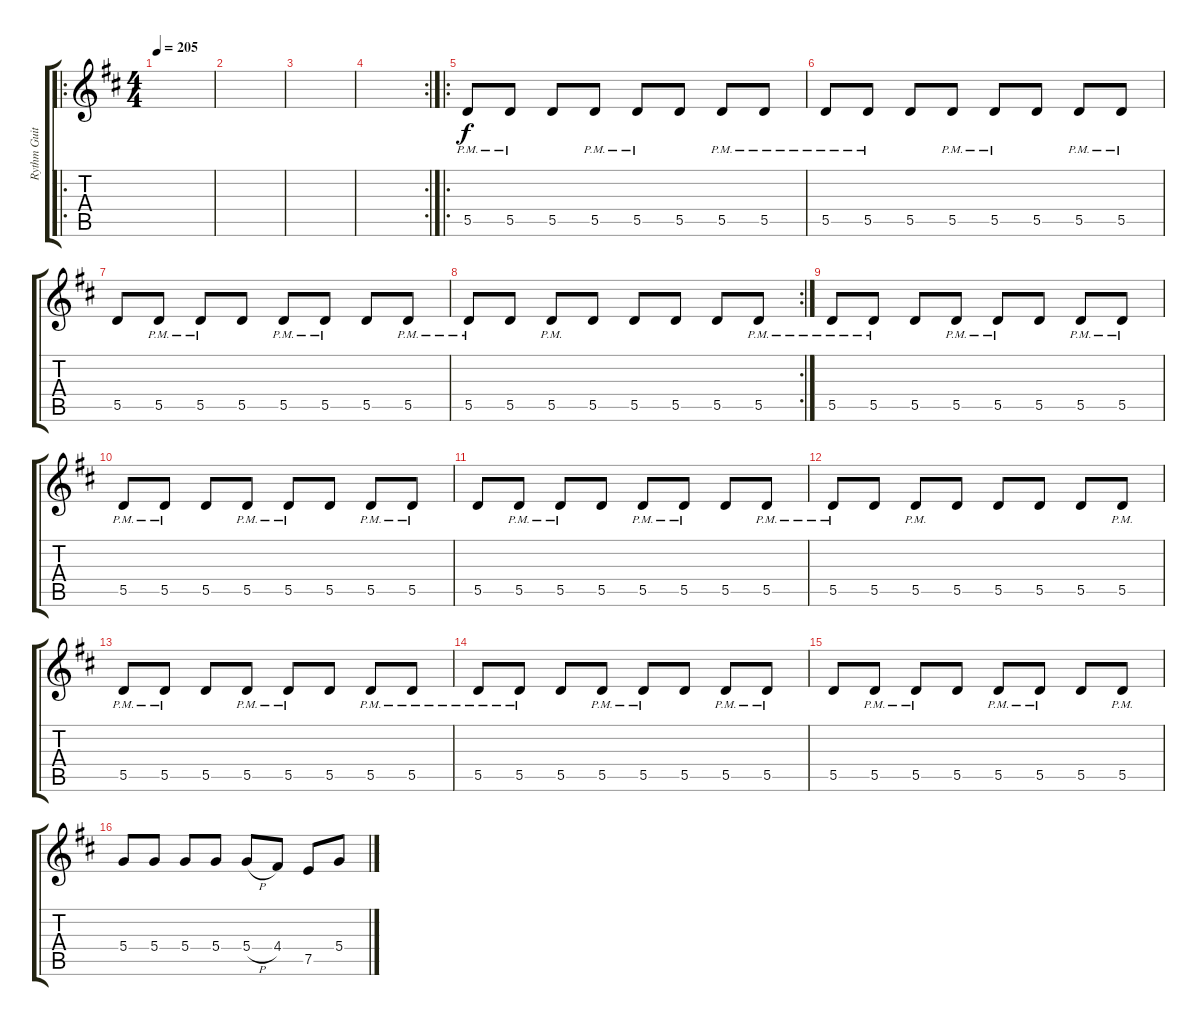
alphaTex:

\track ("Rythm Guitar" "Rythm Guit") {instrument distortionguitar}
\staff {score tabs}
\tuning (E4 B3 G3 D3 A2 E2) {hide}
\ro
\ts (4 4)
\tempo 205
\clef g2
\ks d
|
|
|
\rc 2
|
\ro
5.5{pm}.8 5.5{pm}.8 5.5.8 5.5{pm}.8 5.5{pm}.8 5.5.8 5.5{pm}.8 5.5{pm}.8 |
5.5{pm}.8 5.5{pm}.8 5.5.8 5.5{pm}.8 5.5{pm}.8 5.5.8 5.5{pm}.8 5.5{pm}.8 |
5.5.8 5.5{pm}.8 5.5{pm}.8 5.5.8 5.5{pm}.8 5.5{pm}.8 5.5.8 5.5{pm}.8 |
\rc 2
5.5{pm}.8 5.5.8 5.5{pm}.8 5.5.8 5.5.8 5.5.8 5.5.8 5.5{pm}.8 |
5.5{pm}.8 5.5{pm}.8 5.5.8 5.5{pm}.8 5.5{pm}.8 5.5.8 5.5{pm}.8 5.5{pm}.8 |
5.5{pm}.8 5.5{pm}.8 5.5.8 5.5{pm}.8 5.5{pm}.8 5.5.8 5.5{pm}.8 5.5{pm}.8 |
5.5.8 5.5{pm}.8 5.5{pm}.8 5.5.8 5.5{pm}.8 5.5{pm}.8 5.5.8 5.5{pm}.8 |
5.5{pm}.8 5.5.8 5.5{pm}.8 5.5.8 5.5.8 5.5.8 5.5.8 5.5{pm}.8 |
5.5{pm}.8 5.5{pm}.8 5.5.8 5.5{pm}.8 5.5{pm}.8 5.5.8 5.5{pm}.8 5.5{pm}.8 |
5.5{pm}.8 5.5{pm}.8 5.5.8 5.5{pm}.8 5.5{pm}.8 5.5.8 5.5{pm}.8 5.5{pm}.8 |
5.5.8 5.5{pm}.8 5.5{pm}.8 5.5.8 5.5{pm}.8 5.5{pm}.8 5.5.8 5.5{pm}.8 |
5.4.8 5.4.8 5.4.8 5.4.8 5.4{h}.8 4.4.8 7.5.8 5.4.8
